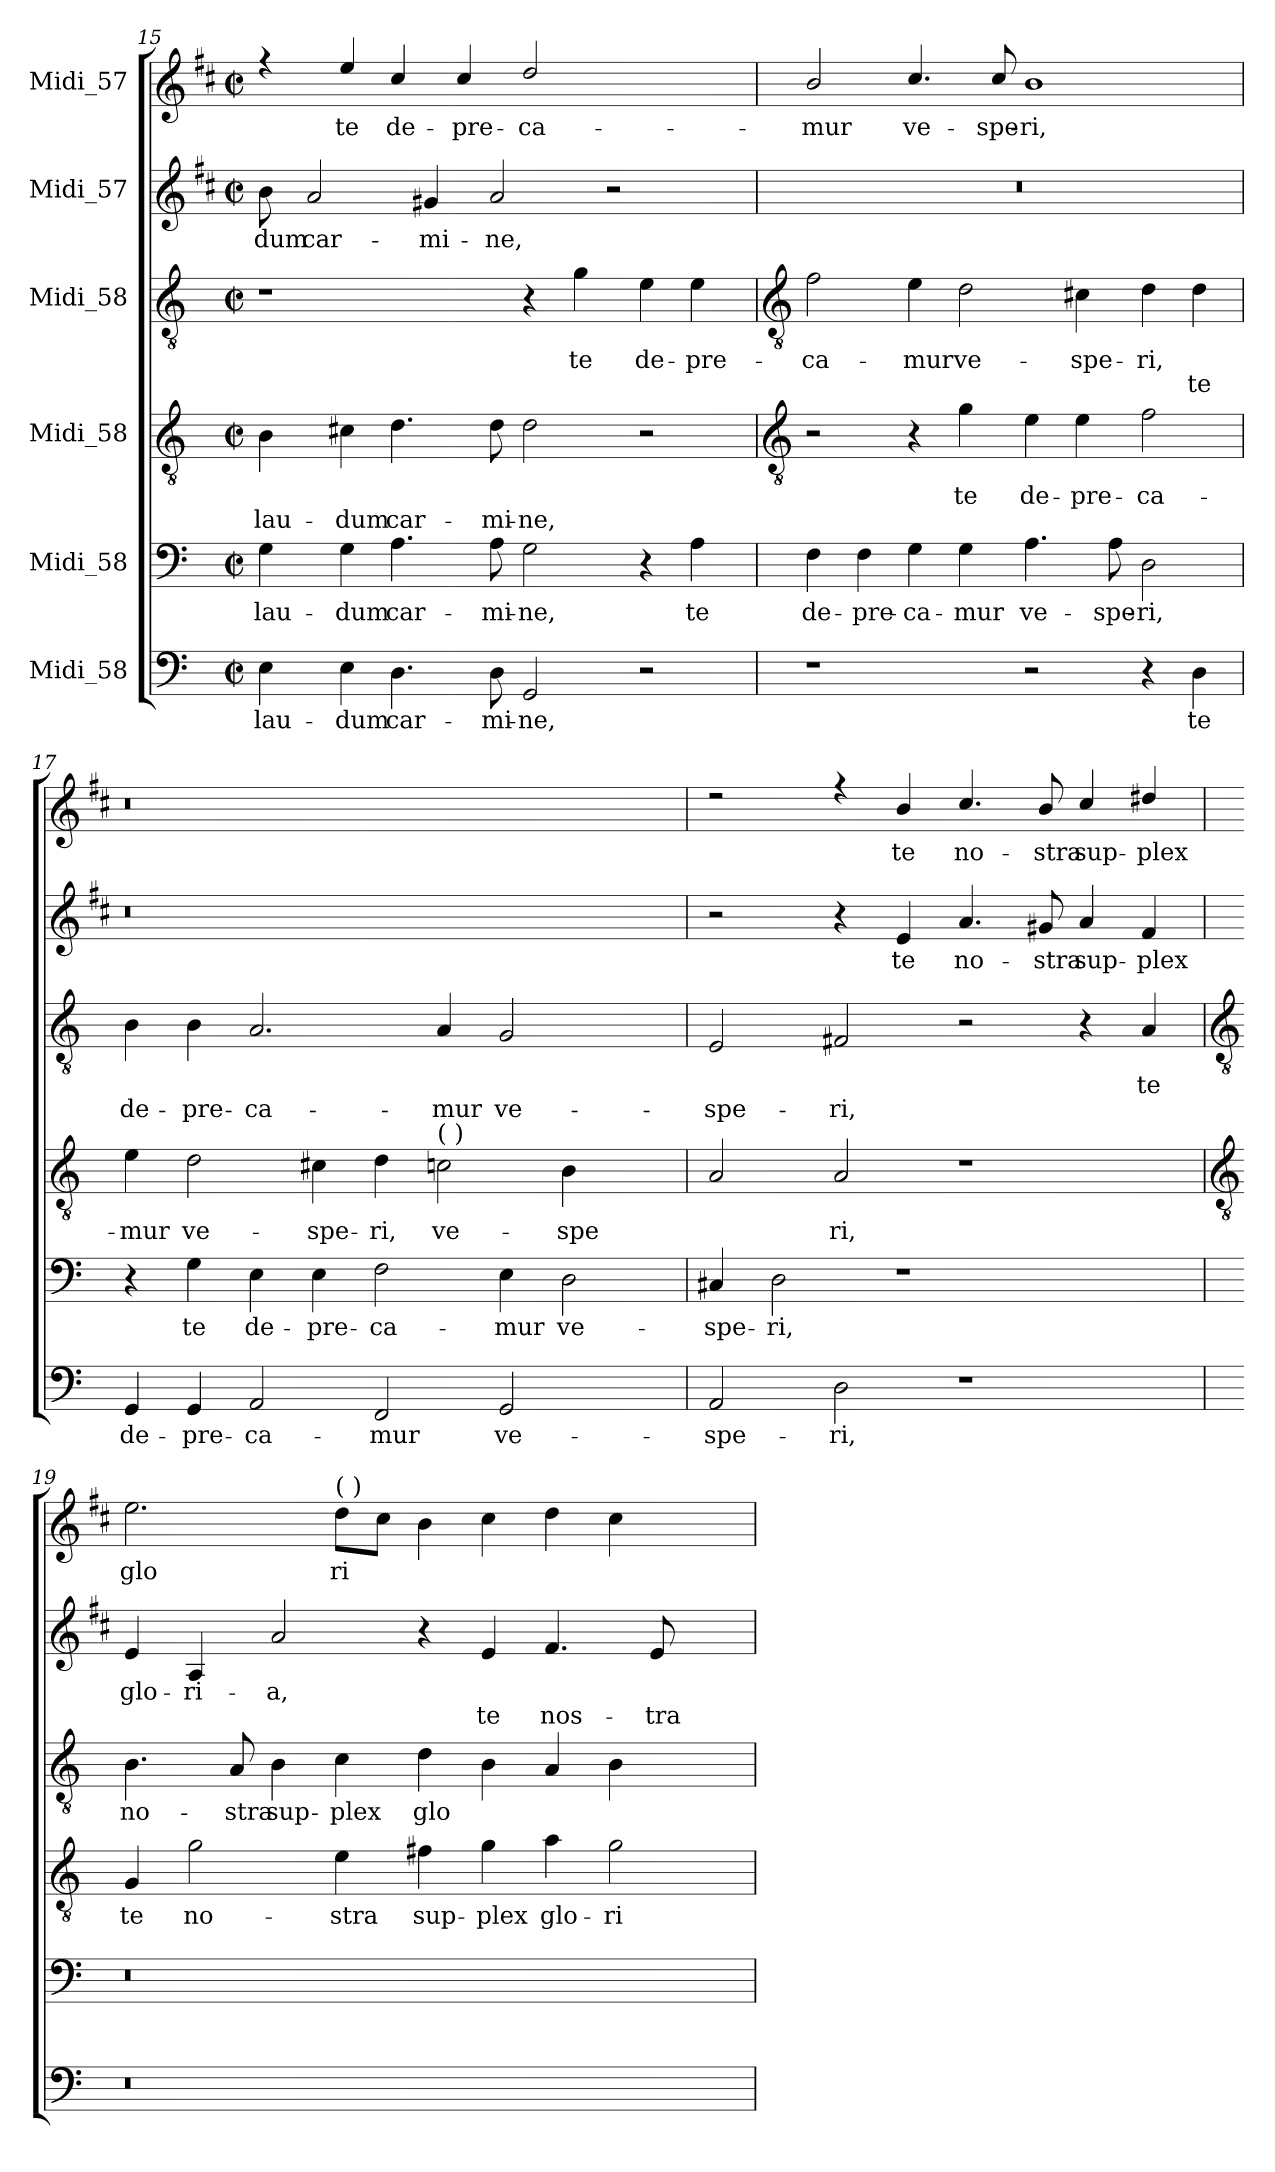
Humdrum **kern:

**kern	**text	**kern	**text	**kern	**text	**text	**kern	**text	**text	**kern	**text	**text	**kern	**text
*part6	*part6	*part5	*part5	*part4	*part4	*part4	*part3	*part3	*part3	*part2	*part2	*part2	*part1	*part1
*staff6	*staff6	*staff5	*staff5	*staff4	*staff4	*staff4	*staff3	*staff3	*staff3	*staff2	*staff2	*staff2	*staff1	*staff1
*I"Midi_58	*	*I"Midi_58	*	*I"Midi_58	*	*	*I"Midi_58	*	*	*I"Midi_57	*	*	*I"Midi_57	*
*clefF4	*	*clefF4	*	*clefGv2	*	*	*clefGv2	*	*	*clefG2	*	*	*clefG2	*
*	*	*	*	*	*	*	*	*	*	*ITrd1c2	*	*	*ITrd1c2	*
*k[]	*	*k[]	*	*k[]	*	*	*k[]	*	*	*k[]	*	*	*k[]	*
*C:	*	*C:	*	*C:	*	*	*C:	*	*	*C:	*	*	*C:	*
*M4/2	*	*M4/2	*	*M4/2	*	*	*M4/2	*	*	*M4/2	*	*	*M4/2	*
*met(c|)	*	*met(c|)	*	*met(c|)	*	*	*met(c|)	*	*	*met(c|)	*	*	*met(c|)	*
=15	=15	=15	=15	=15	=15	=15	=15	=15	=15	=15	=15	=15	=15	=15
!	!LO:LY:b	!	!LO:LY:b	!	!	!LO:LY:b	!	!	!	!	!LO:LY:b	!	!	!
*	*	*	*	*	*	*	*	*	*	*	*	*	*^	*
4E	lau-	4G	lau-	4B	.	lau-	1r	.	.	8a	dum	.	4r	0ryy	.
!	!	!	!	!	!	!	!	!	!	!	!LO:LY:b	!	!	!	!
.	.	.	.	.	.	.	.	.	.	2g	car-	.	.	.	.
!	!LO:LY:b	!	!LO:LY:b	!	!	!LO:LY:b	!	!	!	!	!	!	!	!	!LO:LY:b
4E	-dum	4G	-dum	4c#X	.	-dum	.	.	.	.	.	.	4dd	.	te
!	!LO:LY:b	!	!LO:LY:b	!	!	!LO:LY:b	!	!	!	!	!	!	!	!	!LO:LY:b
4.D	car-	4.A	car-	4.d	.	car-	.	.	.	.	.	.	4b	.	de-
!	!	!	!	!	!	!	!	!	!	!	!LO:LY:b	!	!	!	!
.	.	.	.	.	.	.	.	.	.	4f#X	-mi-	.	.	.	.
!	!	!	!	!	!	!	!	!	!	!	!	!	!	!	!LO:LY:b
.	.	.	.	.	.	.	.	.	.	.	.	.	4b	.	-pre-
!	!LO:LY:b	!	!LO:LY:b	!	!	!LO:LY:b	!	!	!	!	!LO:LY:b	!	!	!	!
8D	-mi-	8A	-mi-	8d	.	-mi-	.	.	.	2g	-ne,	.	.	.	.
!	!LO:LY:b	!	!LO:LY:b	!	!	!LO:LY:b	!	!	!	!	!	!	!	!	!LO:LY:b
2GG	-ne,	2G	-ne,	2d	.	-ne,	4r	.	.	.	.	.	2cc	.	-ca-
!	!	!	!	!	!	!	!	!LO:LY:b	!	!	!	!	!	!	!
.	.	.	.	.	.	.	4g	te	.	.	.	.	.	.	.
.	.	.	.	.	.	.	.	.	.	2r	.	.	.	.	.
!	!	!	!	!	!	!	!	!LO:LY:b	!	!	!	!	!	!	!
2r	.	4r	.	2r	.	.	4e	de-	.	.	.	.	2ryy	.	.
!	!	!	!LO:LY:b	!	!	!	!	!LO:LY:b	!	!	!	!	!	!	!
.	.	4A	te	.	.	.	4e	-pre-	.	.	.	.	.	.	.
.	.	.	.	.	.	.	.	.	.	8ryy	.	.	.	.	.
!!LO:LB:g=z	!!
=16	=16	=16	=16	=16	=16	=16	=16	=16	=16	=16	=16	=16	=16	=16	=16
*	*	*	*	*clefGv2	*	*	*clefGv2	*	*	*	*	*	*	*	*
!	!	!	!LO:LY:b	!	!	!	!	!LO:LY:b	!	!	!	!	!	!	!LO:LY:b
1r	.	4F	de-	2r	.	.	2f	-ca-	.	0r	.	.	2a	0ryy	-mur
!	!	!	!LO:LY:b	!	!	!	!	!	!	!	!	!	!	!	!
.	.	4F	-pre-	.	.	.	.	.	.	.	.	.	.	.	.
!	!	!	!LO:LY:b	!	!	!	!	!LO:LY:b	!	!	!	!	!	!	!LO:LY:b
.	.	4G	-ca-	4r	.	.	4e	-mur	.	.	.	.	4.b	.	ve-
!	!	!	!LO:LY:b	!	!LO:LY:b	!	!	!LO:LY:b	!	!	!	!	!	!	!
.	.	4G	-mur	4g	te	.	2d	ve-	.	.	.	.	.	.	.
!	!	!	!	!	!	!	!	!	!	!	!	!	!	!	!LO:LY:b
.	.	.	.	.	.	.	.	.	.	.	.	.	8b	.	-spe-
!	!	!	!LO:LY:b	!	!LO:LY:b	!	!	!	!	!	!	!	!	!	!LO:LY:b
2r	.	4.A	ve-	4e	de-	.	.	.	.	.	.	.	1a	.	-ri,
!	!	!	!	!	!LO:LY:b	!	!	!LO:LY:b	!	!	!	!	!	!	!
.	.	.	.	4e	-pre-	.	4c#X	-spe-	.	.	.	.	.	.	.
!	!	!	!LO:LY:b	!	!	!	!	!	!	!	!	!	!	!	!
.	.	8A	-spe-	.	.	.	.	.	.	.	.	.	.	.	.
!	!	!	!LO:LY:b	!	!LO:LY:b	!	!	!LO:LY:b	!	!	!	!	!	!	!
4r	.	2D	-ri,	2f	-ca-	.	4d	-ri,	.	.	.	.	.	.	.
!	!LO:LY:b	!	!	!	!	!	!	!	!LO:LY:b	!	!	!	!	!	!
4D	te	.	.	.	.	.	4d	.	te	.	.	.	.	.	.
=17	=17	=17	=17	=17	=17	=17	=17	=17	=17	=17	=17	=17	=17	=17	=17
!	!LO:LY:b	!	!	!	!LO:LY:b	!	!	!	!LO:LY:b	!	!	!	!	!	!
4GG	de-	4r	.	4e	-mur	.	4B	.	de-	0r	.	.	0r	0ryy	.
!	!LO:LY:b	!	!LO:LY:b	!	!LO:LY:b	!	!	!	!LO:LY:b	!	!	!	!	!	!
4GG	-pre-	4G	te	2d	ve-	.	4B	.	-pre-	.	.	.	.	.	.
!	!LO:LY:b	!	!LO:LY:b	!	!	!	!	!	!LO:LY:b	!	!	!	!	!	!
2AA	-ca-	4E	de-	.	.	.	2.A	.	-ca-	.	.	.	.	.	.
!	!	!	!LO:LY:b	!	!LO:LY:b	!	!	!	!	!	!	!	!	!	!
.	.	4E	-pre-	4c#X	-spe-	.	.	.	.	.	.	.	.	.	.
!	!LO:LY:b	!	!LO:LY:b	!	!LO:LY:b	!	!	!	!	!	!	!	!	!	!
2FF	-mur	2F	-ca-	4d	-ri,	.	.	.	.	.	.	.	.	.	.
!	!	!	!	!LO:TX:a:t=(  )	!	!	!	!	!	!	!	!	!	!	!
!	!	!	!	!	!LO:LY:b	!	!	!	!LO:LY:b	!	!	!	!	!	!
.	.	.	.	2c	ve-	.	4A	.	-mur	.	.	.	.	.	.
!	!LO:LY:b	!	!LO:LY:b	!	!	!	!	!	!LO:LY:b	!	!	!	!	!	!
2GG	ve-	4E	-mur	.	.	.	2G	.	ve-	.	.	.	.	.	.
!	!	!	!LO:LY:b	!	!LO:LY:b	!	!	!	!	!	!	!	!	!	!
.	.	2D	ve-	4B	-spe	.	.	.	.	.	.	.	.	.	.
4ryy	.	.	.	4ryy	.	.	4ryy	.	.	4ryy	.	.	4ryy	4ryy	.
=18	=18	=18	=18	=18	=18	=18	=18	=18	=18	=18	=18	=18	=18	=18	=18
!	!LO:LY:b	!	!LO:LY:b	!	!	!	!	!	!LO:LY:b	!	!	!	!	!	!
2AA	-spe-	4C#X	-spe-	2A	.	.	2E	.	-spe-	2r	.	.	2r	0ryy	.
!	!	!	!LO:LY:b	!	!	!	!	!	!	!	!	!	!	!	!
.	.	2D	-ri,	.	.	.	.	.	.	.	.	.	.	.	.
!	!LO:LY:b	!	!	!	!LO:LY:b	!	!	!	!LO:LY:b	!	!	!	!	!	!
2D	-ri,	.	.	2A	ri,	.	2F#X	.	-ri,	4r	.	.	4r	.	.
!	!	!	!	!	!	!	!	!	!	!	!LO:LY:b	!	!	!	!LO:LY:b
.	.	1r	.	.	.	.	.	.	.	4d	te	.	4a	.	te
!	!	!	!	!	!	!	!	!	!	!	!LO:LY:b	!	!	!	!LO:LY:b
1r	.	.	.	1r	.	.	2r	.	.	4.g	no-	.	4.b	.	no-
!	!	!	!	!	!	!	!	!	!	!	!LO:LY:b	!	!	!	!LO:LY:b
.	.	.	.	.	.	.	.	.	.	8f#X	-stra	.	8a	.	-stra
!	!	!	!	!	!	!	!	!	!	!	!LO:LY:b	!	!	!	!LO:LY:b
.	.	.	.	.	.	.	4r	.	.	4g	sup-	.	4b	.	sup-
!	!	!	!	!	!	!	!	!LO:LY:b	!	!	!LO:LY:b	!	!	!	!LO:LY:b
.	.	4ryy	.	.	.	.	4A	te	.	4e	-plex	.	4cc#X	.	-plex
!!LO:LB:g=z	!!
=19	=19	=19	=19	=19	=19	=19	=19	=19	=19	=19	=19	=19	=19	=19	=19
*	*	*	*	*clefGv2	*	*	*clefGv2	*	*	*	*	*	*	*	*
!	!	!	!	!	!LO:LY:b	!	!	!LO:LY:b	!	!	!LO:LY:b	!	!	!	!LO:LY:b
0r	.	0r	.	4G	te	.	4.B	no-	.	4d	glo-	.	2.dd	0ryy	glo
!	!	!	!	!	!LO:LY:b	!	!	!	!	!	!LO:LY:b	!	!	!	!
.	.	.	.	2g	no-	.	.	.	.	4G	-ri-	.	.	.	.
!	!	!	!	!	!	!	!	!LO:LY:b	!	!	!	!	!	!	!
.	.	.	.	.	.	.	8A	-stra	.	.	.	.	.	.	.
!	!	!	!	!	!	!	!	!LO:LY:b	!	!	!LO:LY:b	!	!	!	!
.	.	.	.	.	.	.	4B	sup-	.	2g	-a,	.	.	.	.
!	!	!	!	!	!	!	!	!	!	!	!	!	!LO:TX:a:t=(  )	!	!
!	!	!	!	!	!LO:LY:b	!	!	!LO:LY:b	!	!	!	!	!	!	!LO:LY:b
.	.	.	.	4e	-stra	.	4c	-plex	.	.	.	.	8ccL	.	ri
.	.	.	.	.	.	.	.	.	.	.	.	.	8bJ	.	.
!	!	!	!	!	!LO:LY:b	!	!	!LO:LY:b	!	!	!	!	!	!	!
.	.	.	.	4f#X	sup-	.	4d	glo	.	4r	.	.	4a	.	.
!	!	!	!	!	!LO:LY:b	!	!	!	!	!	!	!LO:LY:b	!	!	!
.	.	.	.	4g	-plex	.	4B	.	.	4d	.	te	4b	.	.
!	!	!	!	!	!LO:LY:b	!	!	!	!	!	!	!LO:LY:b	!	!	!
.	.	.	.	4a	glo-	.	4A	.	.	4.e	.	nos-	4cc	.	.
!	!	!	!	!	!LO:LY:b	!	!	!	!	!	!	!	!	!	!
.	.	.	.	2g	-ri	.	4B	.	.	.	.	.	4b	.	.
!	!	!	!	!	!	!	!	!	!	!	!	!LO:LY:b	!	!	!
.	.	.	.	.	.	.	.	.	.	8d	.	-tra	.	.	.
4ryy	.	4ryy	.	.	.	.	4ryy	.	.	4ryy	.	.	4ryy	4ryy	.
*	*	*	*	*	*	*	*	*	*	*	*	*	*v	*v	*
=	=	=	=	=	=	=	=	=	=	=	=	=	=	=
*-	*-	*-	*-	*-	*-	*-	*-	*-	*-	*-	*-	*-	*-	*-
